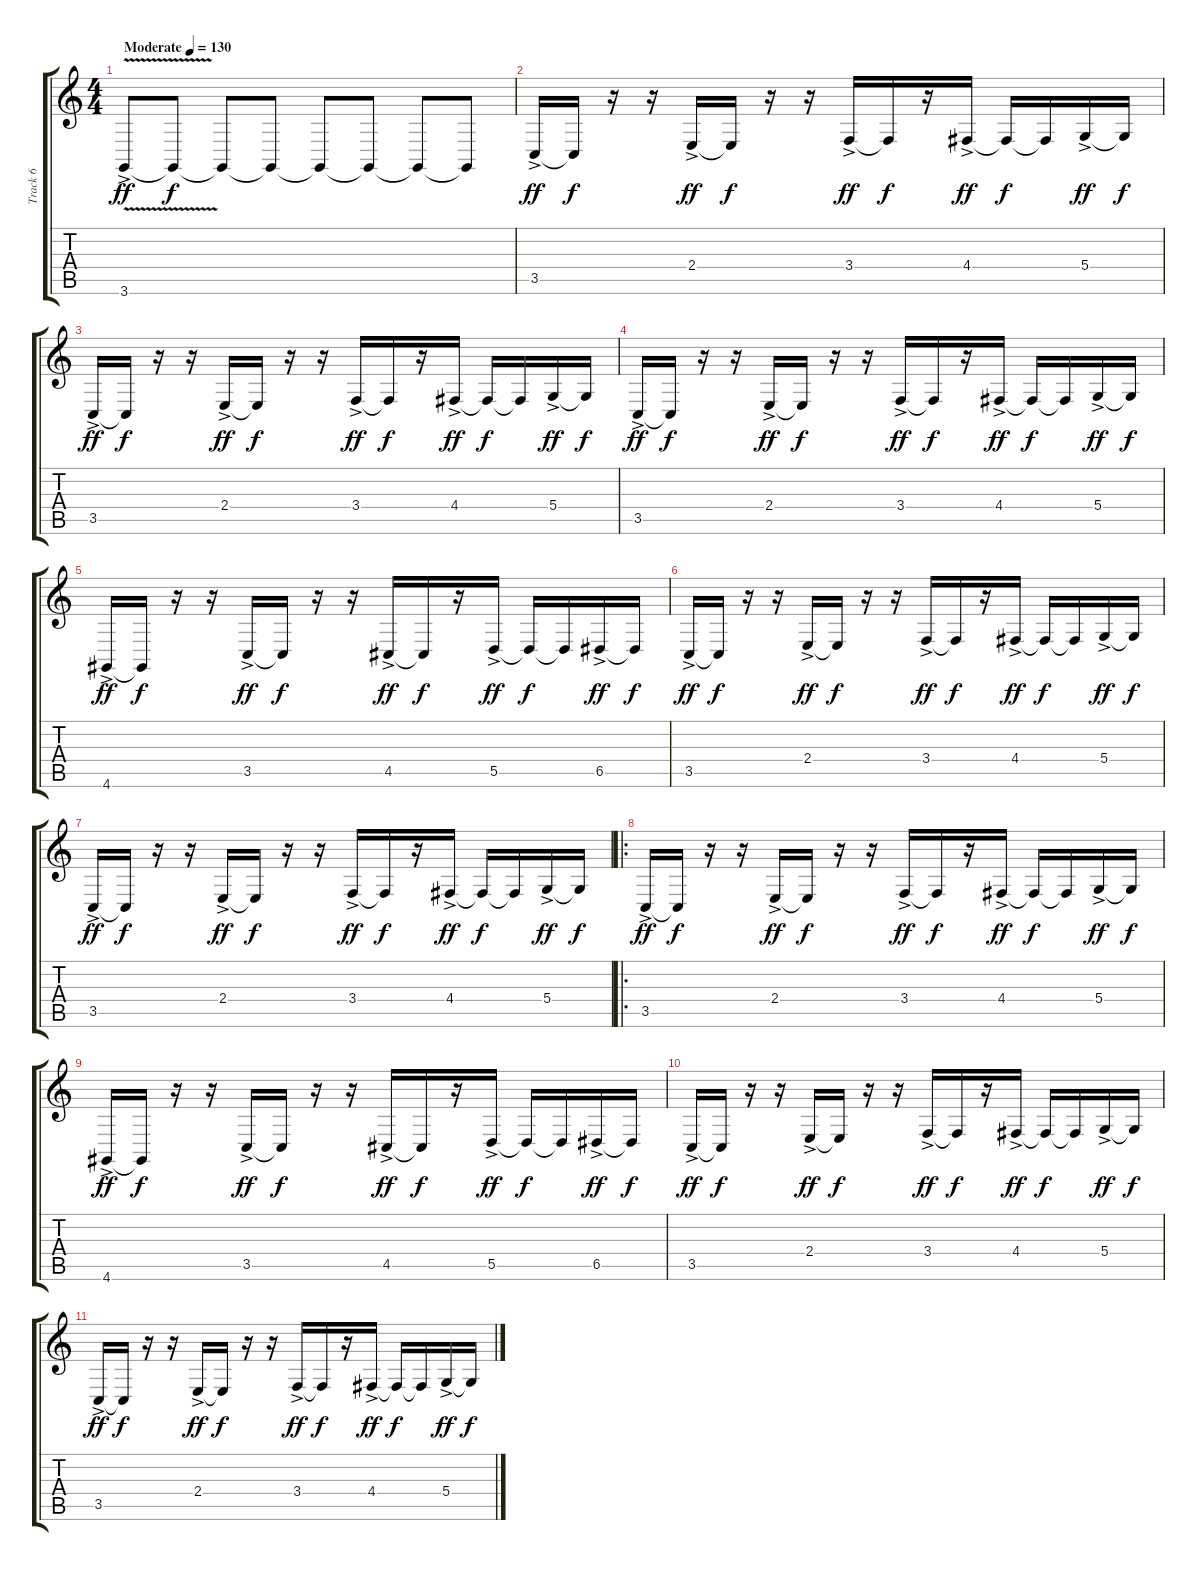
\track ("Track 6" "Track 6") {instrument trumpet bank 255}
\staff {score tabs}
\tuning (E4 B3 G3 D3 A2 E2) {hide}
\ts (4 4)
\tempo (130 "Moderate")
\clef g2
\ks c
3.6{v ac}.8{dy ff instrument trumpet} 3.6{t}.8{dy f} 3.6{t}.8 3.6{t}.8 3.6{t}.8 3.6{t}.8 3.6{t}.8 3.6{t}.8 |
3.5{ac}.16{dy ff} 3.5{t}.16{dy f} r.16 r.16 2.4{ac}.16{dy ff} 2.4{t}.16{dy f} r.16 r.16 3.4{ac}.16{dy ff} 3.4{t}.16{dy f} r.16 4.4{ac}.16{dy ff} 4.4{t}.16{dy f} 4.4{t}.16 5.4{ac}.16{dy ff} 5.4{t}.16{dy f} |
3.5{ac}.16{dy ff} 3.5{t}.16{dy f} r.16 r.16 2.4{ac}.16{dy ff} 2.4{t}.16{dy f} r.16 r.16 3.4{ac}.16{dy ff} 3.4{t}.16{dy f} r.16 4.4{ac}.16{dy ff} 4.4{t}.16{dy f} 4.4{t}.16 5.4{ac}.16{dy ff} 5.4{t}.16{dy f} |
3.5{ac}.16{dy ff} 3.5{t}.16{dy f} r.16 r.16 2.4{ac}.16{dy ff} 2.4{t}.16{dy f} r.16 r.16 3.4{ac}.16{dy ff} 3.4{t}.16{dy f} r.16 4.4{ac}.16{dy ff} 4.4{t}.16{dy f} 4.4{t}.16 5.4{ac}.16{dy ff} 5.4{t}.16{dy f} |
4.6{ac}.16{dy ff} 4.6{t}.16{dy f} r.16 r.16 3.5{ac}.16{dy ff} 3.5{t}.16{dy f} r.16 r.16 4.5{ac}.16{dy ff} 4.5{t}.16{dy f} r.16 5.5{ac}.16{dy ff} 5.5{t}.16{dy f} 5.5{t}.16 6.5{ac}.16{dy ff} 6.5{t}.16{dy f} |
3.5{ac}.16{dy ff} 3.5{t}.16{dy f} r.16 r.16 2.4{ac}.16{dy ff} 2.4{t}.16{dy f} r.16 r.16 3.4{ac}.16{dy ff} 3.4{t}.16{dy f} r.16 4.4{ac}.16{dy ff} 4.4{t}.16{dy f} 4.4{t}.16 5.4{ac}.16{dy ff} 5.4{t}.16{dy f} |
3.5{ac}.16{dy ff} 3.5{t}.16{dy f} r.16 r.16 2.4{ac}.16{dy ff} 2.4{t}.16{dy f} r.16 r.16 3.4{ac}.16{dy ff} 3.4{t}.16{dy f} r.16 4.4{ac}.16{dy ff} 4.4{t}.16{dy f} 4.4{t}.16 5.4{ac}.16{dy ff} 5.4{t}.16{dy f} |
\ro
3.5{ac}.16{dy ff} 3.5{t}.16{dy f} r.16 r.16 2.4{ac}.16{dy ff} 2.4{t}.16{dy f} r.16 r.16 3.4{ac}.16{dy ff} 3.4{t}.16{dy f} r.16 4.4{ac}.16{dy ff} 4.4{t}.16{dy f} 4.4{t}.16 5.4{ac}.16{dy ff} 5.4{t}.16{dy f} |
4.6{ac}.16{dy ff} 4.6{t}.16{dy f} r.16 r.16 3.5{ac}.16{dy ff} 3.5{t}.16{dy f} r.16 r.16 4.5{ac}.16{dy ff} 4.5{t}.16{dy f} r.16 5.5{ac}.16{dy ff} 5.5{t}.16{dy f} 5.5{t}.16 6.5{ac}.16{dy ff} 6.5{t}.16{dy f} |
3.5{ac}.16{dy ff} 3.5{t}.16{dy f} r.16 r.16 2.4{ac}.16{dy ff} 2.4{t}.16{dy f} r.16 r.16 3.4{ac}.16{dy ff} 3.4{t}.16{dy f} r.16 4.4{ac}.16{dy ff} 4.4{t}.16{dy f} 4.4{t}.16 5.4{ac}.16{dy ff} 5.4{t}.16{dy f} |
3.5{ac}.16{dy ff} 3.5{t}.16{dy f} r.16 r.16 2.4{ac}.16{dy ff} 2.4{t}.16{dy f} r.16 r.16 3.4{ac}.16{dy ff} 3.4{t}.16{dy f} r.16 4.4{ac}.16{dy ff} 4.4{t}.16{dy f} 4.4{t}.16 5.4{ac}.16{dy ff} 5.4{t}.16{dy f}
